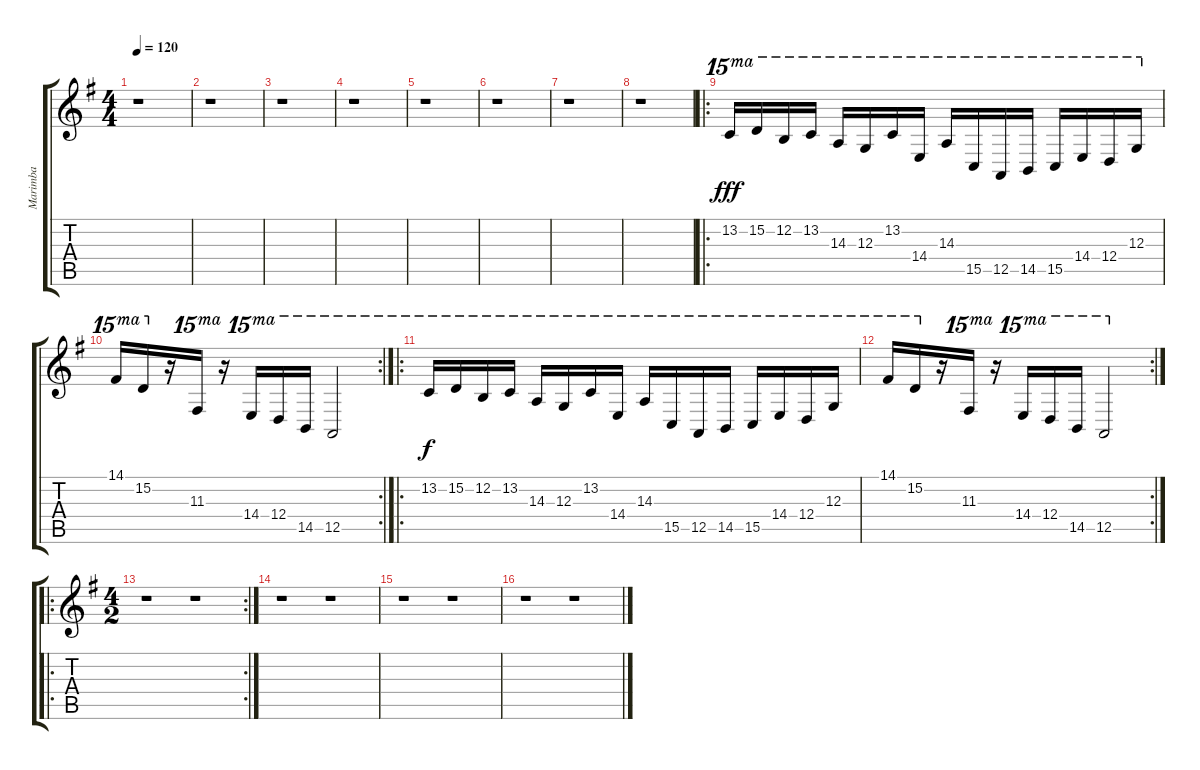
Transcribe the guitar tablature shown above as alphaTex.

\track ("Marimba" "Marimba") {instrument marimba}
\staff {score tabs}
\tuning (E5 B4 G4 D4 A3 E3) {hide}
\ts (4 4)
\tempo 120
\clef g2
\ks g
r.1{dy mf} |
r.1 |
r.1 |
r.1 |
r.1 |
r.1 |
r.1 |
r.1 |
\ro
13.2.16{ot 15ma dy fff} 15.2.16{ot 15ma} 12.2.16{ot 15ma} 13.2.16{ot 15ma} 14.3.16{ot 15ma} 12.3.16{ot 15ma} 13.2.16{ot 15ma} 14.4.16{ot 15ma} 14.3.16{ot 15ma} 15.5.16{ot 15ma} 12.5.16{ot 15ma} 14.5.16{ot 15ma} 15.5.16{ot 15ma} 14.4.16{ot 15ma} 12.4.16{ot 15ma} 12.3.16{ot 15ma} |
\rc 2
14.1.16{ot 15ma} 15.2.16{ot 15ma} r.16 11.3.16{ot 15ma} r.16 14.4.16{ot 15ma} 12.4.16{ot 15ma} 14.5.16{ot 15ma} 12.5.2{ot 15ma} |
\ro
13.2.16{ot 15ma dy f} 15.2.16{ot 15ma} 12.2.16{ot 15ma} 13.2.16{ot 15ma} 14.3.16{ot 15ma} 12.3.16{ot 15ma} 13.2.16{ot 15ma} 14.4.16{ot 15ma} 14.3.16{ot 15ma} 15.5.16{ot 15ma} 12.5.16{ot 15ma} 14.5.16{ot 15ma} 15.5.16{ot 15ma} 14.4.16{ot 15ma} 12.4.16{ot 15ma} 12.3.16{ot 15ma} |
\rc 2
14.1.16{ot 15ma} 15.2.16{ot 15ma} r.16 11.3.16{ot 15ma} r.16 14.4.16{ot 15ma} 12.4.16{ot 15ma} 14.5.16{ot 15ma} 12.5.2{ot 15ma} |
\ro
\rc 2
\ts (4 2)
r.1 r.1 |
r.1 r.1 |
r.1 r.1 |
r.1 r.1
